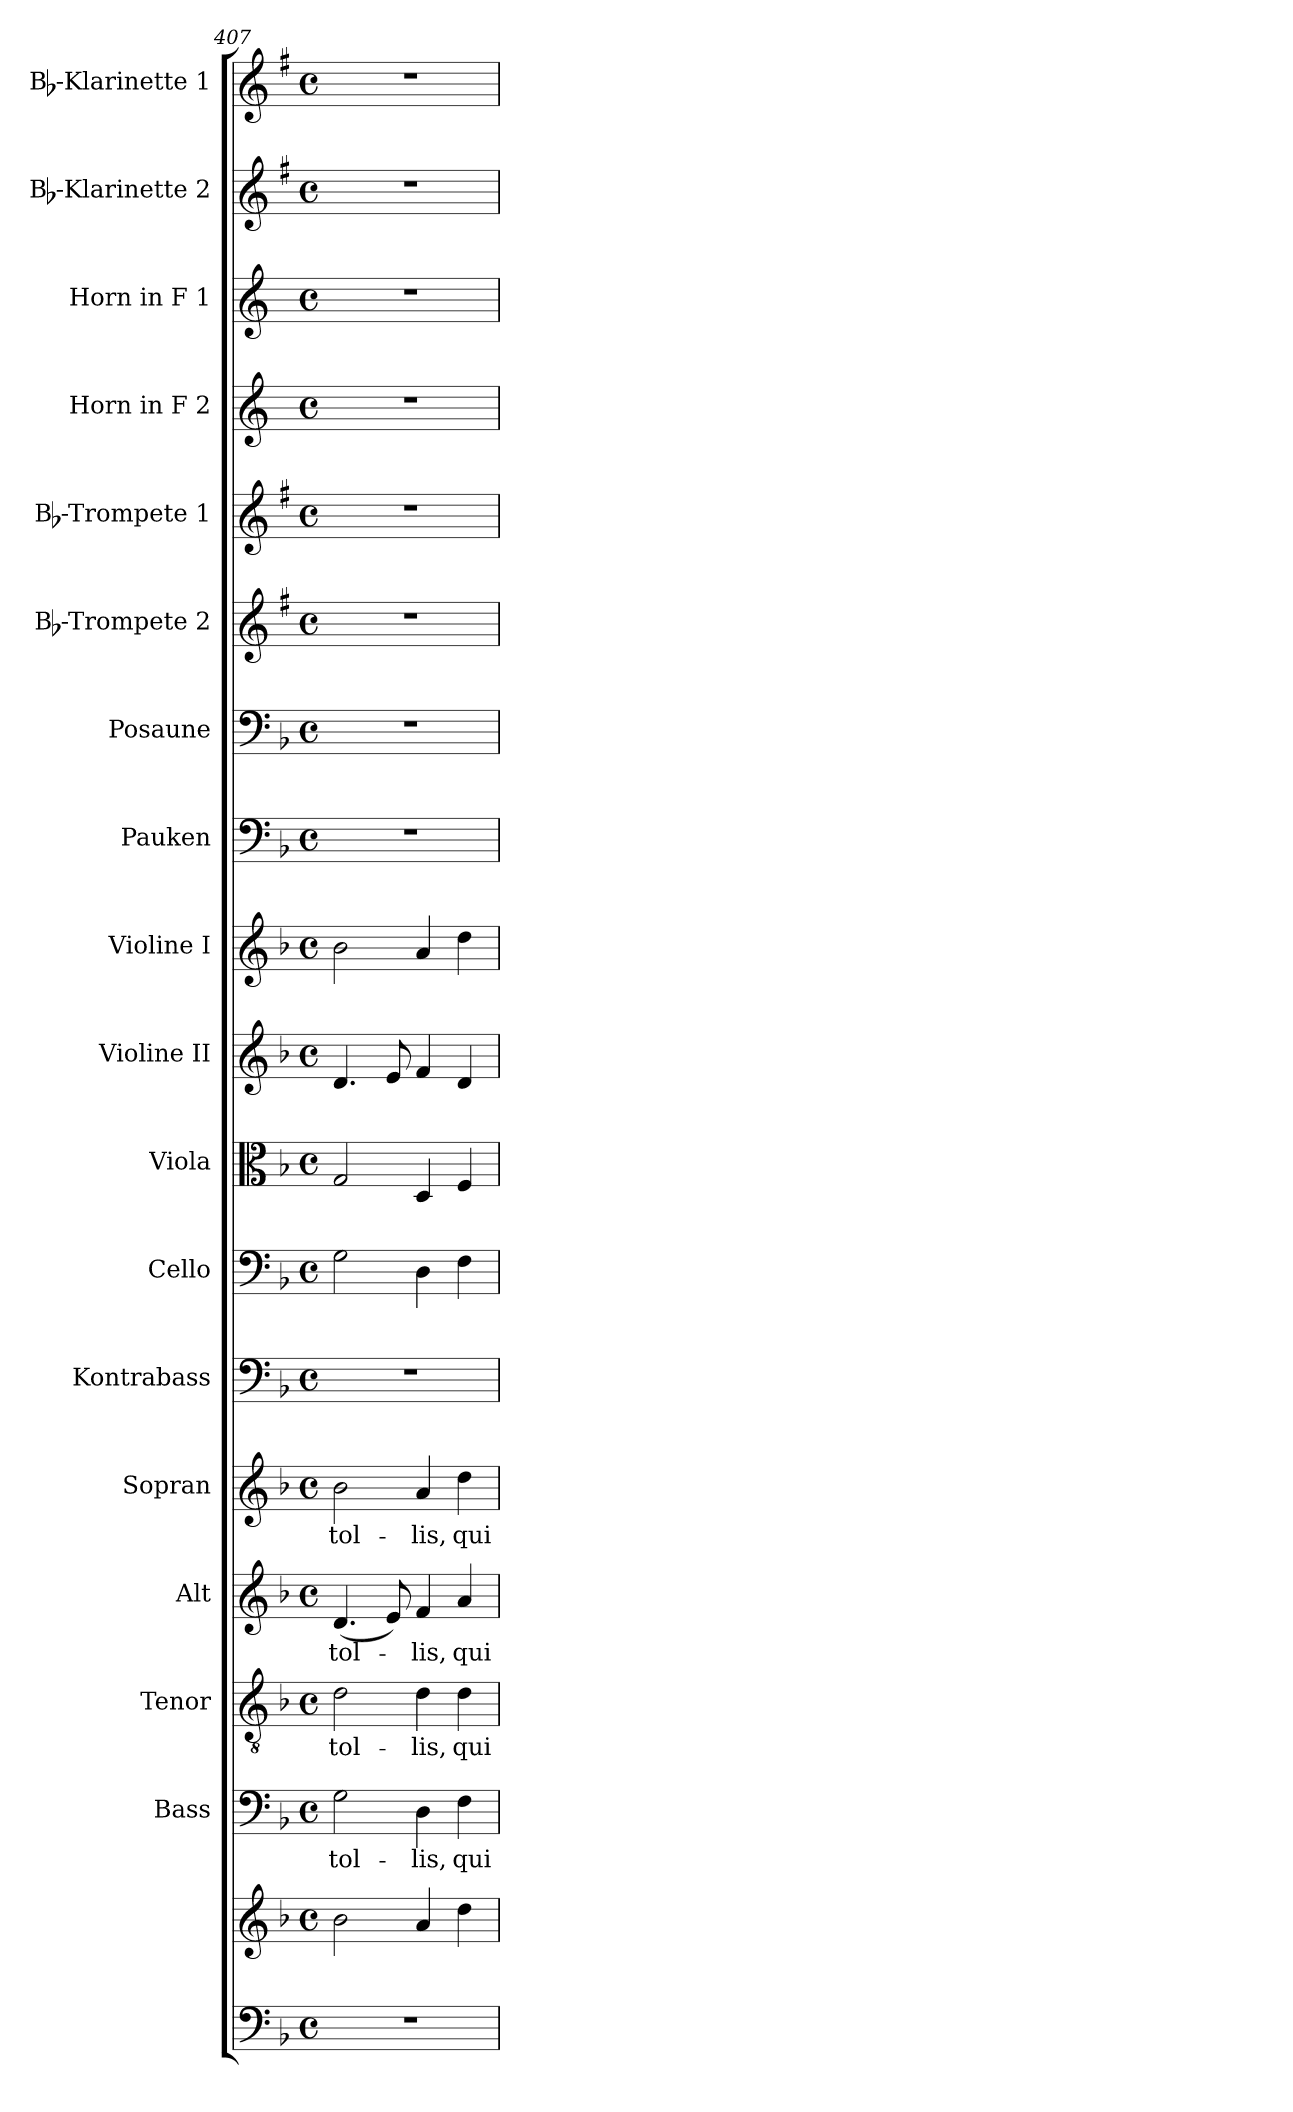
**kern	**kern	**kern	**text	**kern	**text	**kern	**text	**kern	**text	**kern	**kern	**kern	**kern	**kern	**kern	**kern	**kern	**kern	**kern	**kern	**kern	**kern
*part18	*part18	*part17	*part17	*part16	*part16	*part15	*part15	*part14	*part14	*part13	*part12	*part11	*part10	*part9	*part8	*part7	*part6	*part5	*part4	*part3	*part2	*part1
*staff19	*staff18	*staff17	*staff17	*staff16	*staff16	*staff15	*staff15	*staff14	*staff14	*staff13	*staff12	*staff11	*staff10	*staff9	*staff8	*staff7	*staff6	*staff5	*staff4	*staff3	*staff2	*staff1
*	*	*I"Bass	*	*I"Tenor	*	*I"Alt	*	*I"Sopran	*	*I"Kontrabass	*I"Cello	*I"Viola	*I"Violine II	*I"Violine I	*I"Pauken	*I"Posaune	*I"Bb-Trompete 2	*I"Bb-Trompete 1	*I"Horn in F 2	*I"Horn in F 1	*I"Bb-Klarinette 2	*I"Bb-Klarinette 1
*	*	*I'B.	*	*I'T.	*	*I'A.	*	*I'S.	*	*I'Kb.	*	*I'Vla.	*I'Vl. II	*I'Vl. I	*I'Pk.	*I'Pos.	*I'Bb Trp. 2	*I'Bb Trp. 1	*	*	*I'Bb Kl. 2	*I'Bb Kl. 1
*clefF4	*clefG2	*clefF4	*	*clefGv2	*	*clefG2	*	*clefG2	*	*clefF4	*clefF4	*clefC3	*clefG2	*clefG2	*clefF4	*clefF4	*clefG2	*clefG2	*clefG2	*clefG2	*clefG2	*clefG2
*	*	*	*	*	*	*	*	*	*	*ITrd7c12	*	*	*	*	*	*	*ITrd1c2	*ITrd1c2	*ITrd4c7	*ITrd4c7	*ITrd1c2	*ITrd1c2
*k[b-]	*k[b-]	*k[b-]	*	*k[b-]	*	*k[b-]	*	*k[b-]	*	*k[b-]	*k[b-]	*k[b-]	*k[b-]	*k[b-]	*k[b-]	*k[b-]	*k[b-]	*k[b-]	*k[b-]	*k[b-]	*k[b-]	*k[b-]
*F:	*F:	*F:	*	*F:	*	*F:	*	*F:	*	*F:	*F:	*F:	*F:	*F:	*F:	*F:	*F:	*F:	*F:	*F:	*F:	*F:
*M4/4	*M4/4	*M4/4	*	*M4/4	*	*M4/4	*	*M4/4	*	*M4/4	*M4/4	*M4/4	*M4/4	*M4/4	*M4/4	*M4/4	*M4/4	*M4/4	*M4/4	*M4/4	*M4/4	*M4/4
*met(c)	*met(c)	*met(c)	*	*met(c)	*	*met(c)	*	*met(c)	*	*met(c)	*met(c)	*met(c)	*met(c)	*met(c)	*met(c)	*met(c)	*met(c)	*met(c)	*met(c)	*met(c)	*met(c)	*met(c)
=407	=407	=407	=407	=407	=407	=407	=407	=407	=407	=407	=407	=407	=407	=407	=407	=407	=407	=407	=407	=407	=407	=407
!	!	!	!LO:LY:b	!	!LO:LY:b	!	!LO:LY:b	!	!LO:LY:b	!	!	!	!	!	!	!	!	!	!	!	!	!
1r	2b-\	2G\	tol-	2d\	tol-	(<4.d/	tol-	2b-\	tol-	1r	2G\	2G/	4.d/	2b-\	1r	1r	1r	1r	1r	1r	1r	1r
.	.	.	.	.	.	8e/)	.	.	.	.	.	.	8e/	.	.	.	.	.	.	.	.	.
!	!	!	!LO:LY:b	!	!LO:LY:b	!	!LO:LY:b	!	!LO:LY:b	!	!	!	!	!	!	!	!	!	!	!	!	!
.	4a/	4D\	-lis,	4d\	-lis,	4f/	-lis,	4a/	-lis,	.	4D\	4D/	4f/	4a/	.	.	.	.	.	.	.	.
!	!	!	!LO:LY:b	!	!LO:LY:b	!	!LO:LY:b	!	!LO:LY:b	!	!	!	!	!	!	!	!	!	!	!	!	!
.	4dd\	4F\	qui	4d\	qui	4a/	qui	4dd\	qui	.	4F\	4F/	4d/	4dd\	.	.	.	.	.	.	.	.
=	=	=	=	=	=	=	=	=	=	=	=	=	=	=	=	=	=	=	=	=	=	=
*-	*-	*-	*-	*-	*-	*-	*-	*-	*-	*-	*-	*-	*-	*-	*-	*-	*-	*-	*-	*-	*-	*-
